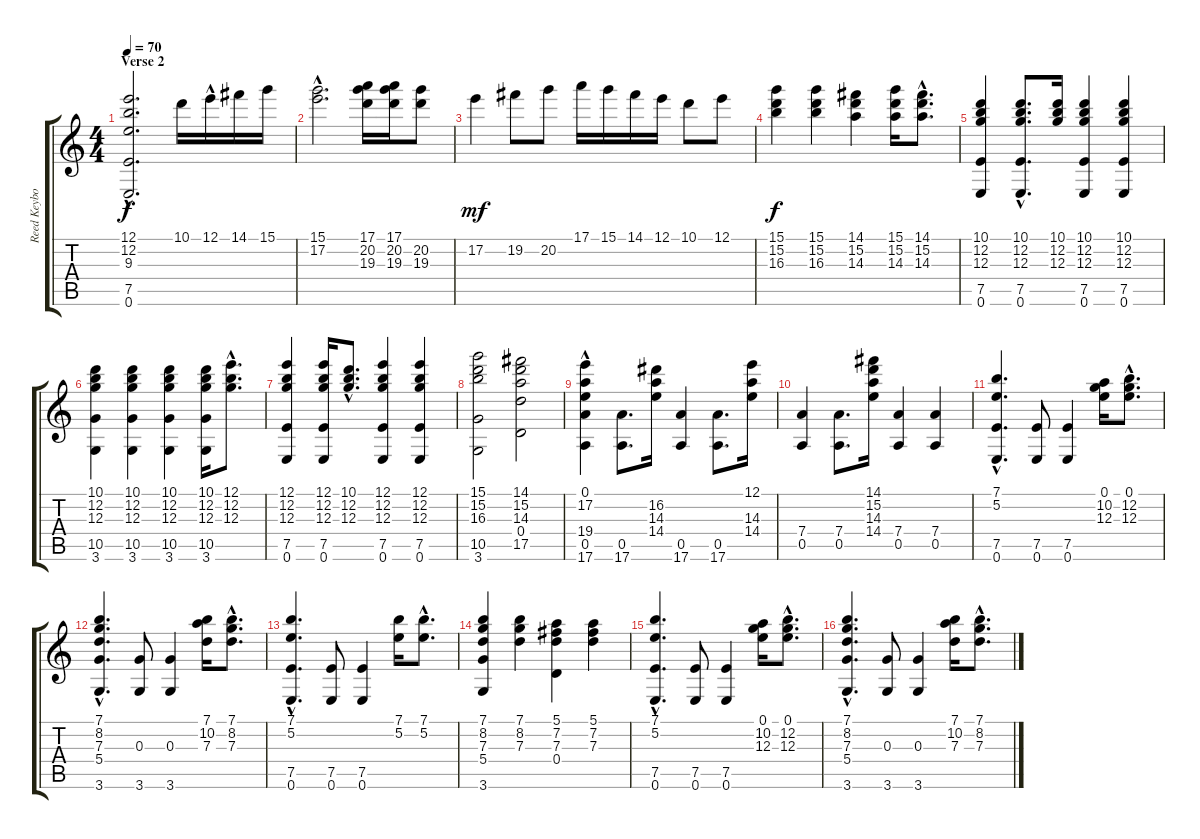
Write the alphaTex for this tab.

\track ("Reed Keyboards" "Reed Keybo") {instrument acousticguitarsteel}
\staff {score tabs}
\tuning (E4 B3 G3 D3 A2 E2) {hide}
\ts (4 4)
\section ("" "Verse 2")
\tempo 70
\clef g2
\ks c
(12.1{hac} 12.2{hac} 9.3{hac} 7.5{hac} 0.6{hac}).2{d dy f} 10.1.16 12.1{hac}.16 14.1.16 15.1.16 |
(15.1{hac} 17.2{hac}).2{d} (17.1 20.2 19.3).16 (17.1 20.2 19.3).16 (20.2 19.3).8 |
17.2.4{dy mf} 19.2.8 20.2.8 17.1.16 15.1.16 14.1.16 12.1.16 10.1.8 12.1.8 |
(15.1 15.2 16.3).4{dy f} (15.1 15.2 16.3).4 (14.1 15.2 14.3).4 (15.1 15.2 14.3).16 (14.1{hac} 15.2{hac} 14.3{hac}).8{d} |
(10.1 12.2 12.3 7.5 0.6).4 (10.1{hac} 12.2{hac} 12.3{hac} 7.5 0.6).8{d} (10.1 12.2 12.3).16 (10.1 12.2 12.3 7.5 0.6).4 (10.1 12.2 12.3 7.5 0.6).4 |
(10.1 12.2 12.3 10.5 3.6).4 (10.1 12.2 12.3 10.5 3.6).4 (10.1 12.2 12.3 10.5 3.6).4 (10.1 12.2 12.3 10.5 3.6).16 (12.1{hac} 12.2{hac} 12.3{hac}).8{d} |
(12.1 12.2 12.3 7.5 0.6).4 (12.1 12.2 12.3 7.5 0.6).16 (10.1{hac} 12.2{hac} 12.3{hac}).8{d} (12.1 12.2 12.3 7.5 0.6).4 (12.1 12.2 12.3 7.5 0.6).4 |
(15.1 15.2 16.3 10.5 3.6).2 (14.1 15.2 14.3 0.4 17.5).2 |
(0.1{hac} 17.2{hac} 19.4{hac} 0.5 17.6).4 (0.5 17.6).8{d} (16.2 14.3 14.4).16 (0.5 17.6).4 (0.5 17.6).8{d} (12.1 14.3 14.4).16 |
(7.4 0.5).4 (7.4 0.5).8{d} (14.1 15.2 14.3 14.4).16 (7.4 0.5).4 (7.4 0.5).4 |
(7.1{hac} 5.2{hac} 7.5{hac} 0.6{hac}).4{d} (7.5 0.6).8 (7.5 0.6).4 (0.1 10.2 12.3).16 (0.1{hac} 12.2{hac} 12.3{hac}).8{d} |
(7.1{hac} 8.2{hac} 7.3{hac} 5.4{hac} 3.6{hac}).4{d} (0.3 3.6).8 (0.3 3.6).4 (7.1 10.2 7.3).16 (7.1{hac} 8.2{hac} 7.3{hac}).8{d} |
(7.1{hac} 5.2{hac} 7.5{hac} 0.6{hac}).4{d} (7.5 0.6).8 (7.5 0.6).4 (7.1 5.2).16 (7.1{hac} 5.2{hac}).8{d} |
(7.1 8.2 7.3 5.4 3.6).4 (7.1 8.2 7.3).4 (5.1 7.2 7.3 0.4).4 (5.1 7.2 7.3).4 |
(7.1{hac} 5.2{hac} 7.5{hac} 0.6{hac}).4{d} (7.5 0.6).8 (7.5 0.6).4 (0.1 10.2 12.3).16 (0.1{hac} 12.2{hac} 12.3{hac}).8{d} |
(7.1{hac} 8.2{hac} 7.3{hac} 5.4{hac} 3.6{hac}).4{d} (0.3 3.6).8 (0.3 3.6).4 (7.1 10.2 7.3).16 (7.1{hac} 8.2{hac} 7.3{hac}).8{d}
